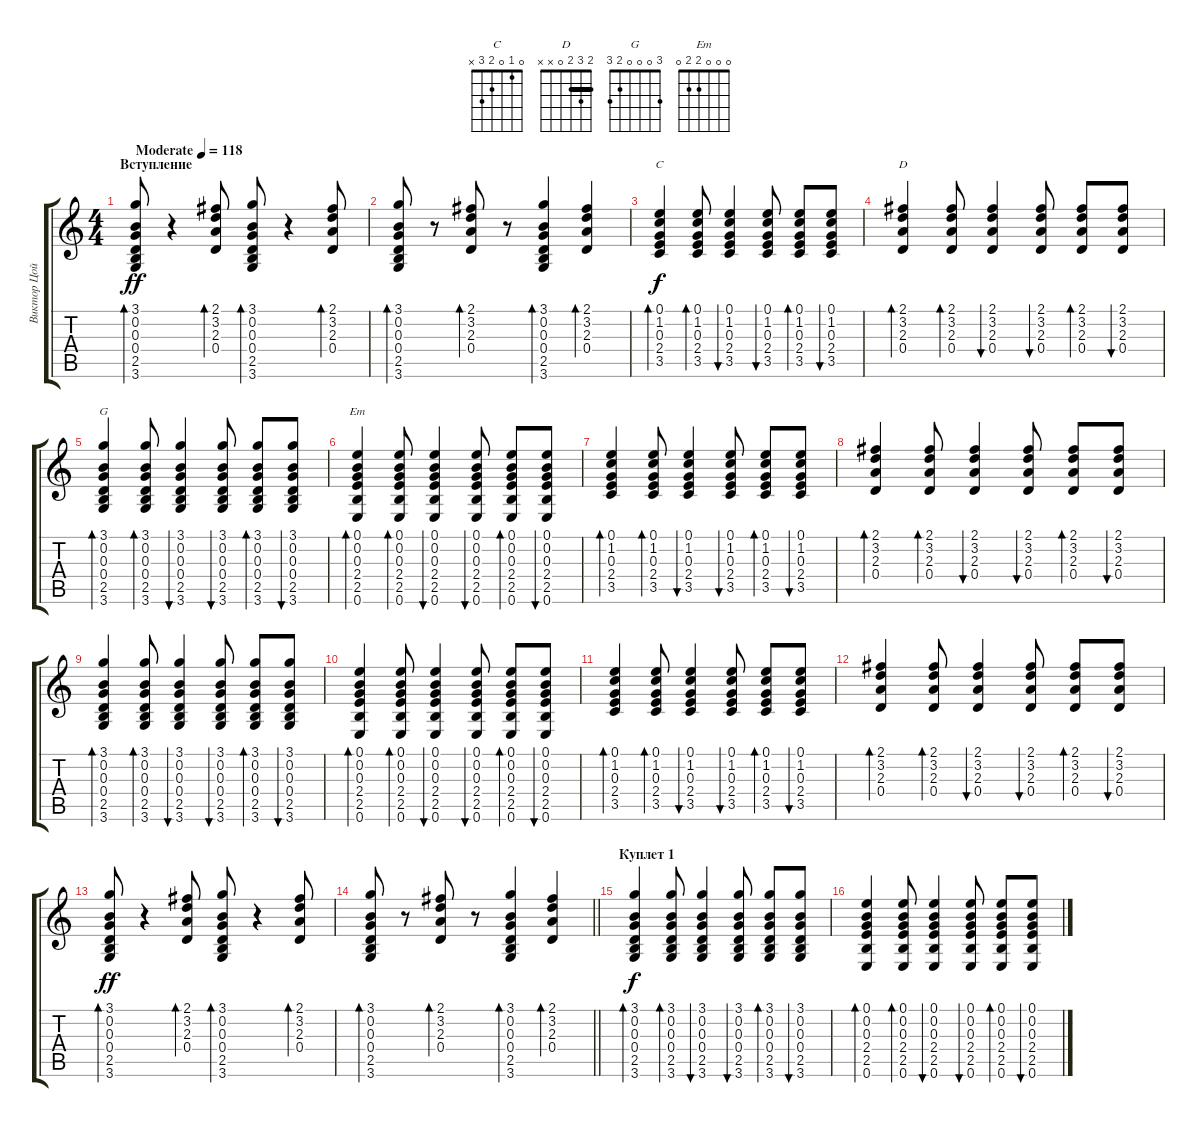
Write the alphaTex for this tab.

\track ("Виктор Цой" "Виктор Цой") {instrument acousticguitarsteel}
\staff {score tabs}
\tuning (E4 B3 G3 D3 A2 E2) {hide}
\chord ("C" 0 1 0 2 3 x)
\chord ("D" 2 3 2 0 x x) {barre 2}
\chord ("G" 3 0 0 0 2 3)
\chord ("Em" 0 0 0 2 2 0)
\ts (4 4)
\section ("" "Вступление")
\tempo (118 "Moderate")
\clef g2
\ks c
(3.1 0.2 0.3 0.4 2.5 3.6).8{bd 30 dy ff instrument acousticguitarsteel} r.4 (2.1 3.2 2.3 0.4).8{bd 30} (3.1 0.2 0.3 0.4 2.5 3.6).8{bd 30} r.4 (2.1 3.2 2.3 0.4).8{bd 30} |
(3.1 0.2 0.3 0.4 2.5 3.6).8{bd 30} r.8 (2.1 3.2 2.3 0.4).8{bd 30} r.8 (3.1 0.2 0.3 0.4 2.5 3.6).4{bd 30} (2.1 3.2 2.3 0.4).4{bd 30} |
(0.1 1.2 0.3 2.4 3.5).4{bd 60 ch "C" dy f} (0.1 1.2 0.3 2.4 3.5).8{bd 60} (0.1 1.2 0.3 2.4 3.5).4{bu 60} (0.1 1.2 0.3 2.4 3.5).8{bu 60} (0.1 1.2 0.3 2.4 3.5).8{bd 60} (0.1 1.2 0.3 2.4 3.5).8{bu 60} |
(2.1 3.2 2.3 0.4).4{bd 60 ch "D"} (2.1 3.2 2.3 0.4).8{bd 60} (2.1 3.2 2.3 0.4).4{bu 60} (2.1 3.2 2.3 0.4).8{bu 60} (2.1 3.2 2.3 0.4).8{bd 60} (2.1 3.2 2.3 0.4).8{bu 60} |
(3.1 0.2 0.3 0.4 2.5 3.6).4{bd 60 ch "G"} (3.1 0.2 0.3 0.4 2.5 3.6).8{bd 60} (3.1 0.2 0.3 0.4 2.5 3.6).4{bu 60} (3.1 0.2 0.3 0.4 2.5 3.6).8{bu 60} (3.1 0.2 0.3 0.4 2.5 3.6).8{bd 60} (3.1 0.2 0.3 0.4 2.5 3.6).8{bu 60} |
(0.1 0.2 0.3 2.4 2.5 0.6).4{bd 60 ch "Em"} (0.1 0.2 0.3 2.4 2.5 0.6).8{bd 60} (0.1 0.2 0.3 2.4 2.5 0.6).4{bu 60} (0.1 0.2 0.3 2.4 2.5 0.6).8{bu 60} (0.1 0.2 0.3 2.4 2.5 0.6).8{bd 60} (0.1 0.2 0.3 2.4 2.5 0.6).8{bu 60} |
(0.1 1.2 0.3 2.4 3.5).4{bd 60} (0.1 1.2 0.3 2.4 3.5).8{bd 60} (0.1 1.2 0.3 2.4 3.5).4{bu 60} (0.1 1.2 0.3 2.4 3.5).8{bu 60} (0.1 1.2 0.3 2.4 3.5).8{bd 60} (0.1 1.2 0.3 2.4 3.5).8{bu 60} |
(2.1 3.2 2.3 0.4).4{bd 60} (2.1 3.2 2.3 0.4).8{bd 60} (2.1 3.2 2.3 0.4).4{bu 60} (2.1 3.2 2.3 0.4).8{bu 60} (2.1 3.2 2.3 0.4).8{bd 60} (2.1 3.2 2.3 0.4).8{bu 60} |
(3.1 0.2 0.3 0.4 2.5 3.6).4{bd 60} (3.1 0.2 0.3 0.4 2.5 3.6).8{bd 60} (3.1 0.2 0.3 0.4 2.5 3.6).4{bu 60} (3.1 0.2 0.3 0.4 2.5 3.6).8{bu 60} (3.1 0.2 0.3 0.4 2.5 3.6).8{bd 60} (3.1 0.2 0.3 0.4 2.5 3.6).8{bu 60} |
(0.1 0.2 0.3 2.4 2.5 0.6).4{bd 60} (0.1 0.2 0.3 2.4 2.5 0.6).8{bd 60} (0.1 0.2 0.3 2.4 2.5 0.6).4{bu 60} (0.1 0.2 0.3 2.4 2.5 0.6).8{bu 60} (0.1 0.2 0.3 2.4 2.5 0.6).8{bd 60} (0.1 0.2 0.3 2.4 2.5 0.6).8{bu 60} |
(0.1 1.2 0.3 2.4 3.5).4{bd 60} (0.1 1.2 0.3 2.4 3.5).8{bd 60} (0.1 1.2 0.3 2.4 3.5).4{bu 60} (0.1 1.2 0.3 2.4 3.5).8{bu 60} (0.1 1.2 0.3 2.4 3.5).8{bd 60} (0.1 1.2 0.3 2.4 3.5).8{bu 60} |
(2.1 3.2 2.3 0.4).4{bd 60} (2.1 3.2 2.3 0.4).8{bd 60} (2.1 3.2 2.3 0.4).4{bu 60} (2.1 3.2 2.3 0.4).8{bu 60} (2.1 3.2 2.3 0.4).8{bd 60} (2.1 3.2 2.3 0.4).8{bu 60} |
(3.1 0.2 0.3 0.4 2.5 3.6).8{bd 30 dy ff} r.4 (2.1 3.2 2.3 0.4).8{bd 30} (3.1 0.2 0.3 0.4 2.5 3.6).8{bd 30} r.4 (2.1 3.2 2.3 0.4).8{bd 30} |
\barLineRight lightlight
(3.1 0.2 0.3 0.4 2.5 3.6).8{bd 30} r.8 (2.1 3.2 2.3 0.4).8{bd 30} r.8 (3.1 0.2 0.3 0.4 2.5 3.6).4{bd 30} (2.1 3.2 2.3 0.4).4{bd 30} |
\section ("" "Куплет 1")
(3.1 0.2 0.3 0.4 2.5 3.6).4{bd 60 dy f} (3.1 0.2 0.3 0.4 2.5 3.6).8{bd 60} (3.1 0.2 0.3 0.4 2.5 3.6).4{bu 60} (3.1 0.2 0.3 0.4 2.5 3.6).8{bu 60} (3.1 0.2 0.3 0.4 2.5 3.6).8{bd 60} (3.1 0.2 0.3 0.4 2.5 3.6).8{bu 60} |
(0.1 0.2 0.3 2.4 2.5 0.6).4{bd 60} (0.1 0.2 0.3 2.4 2.5 0.6).8{bd 60} (0.1 0.2 0.3 2.4 2.5 0.6).4{bu 60} (0.1 0.2 0.3 2.4 2.5 0.6).8{bu 60} (0.1 0.2 0.3 2.4 2.5 0.6).8{bd 60} (0.1 0.2 0.3 2.4 2.5 0.6).8{bu 60}
